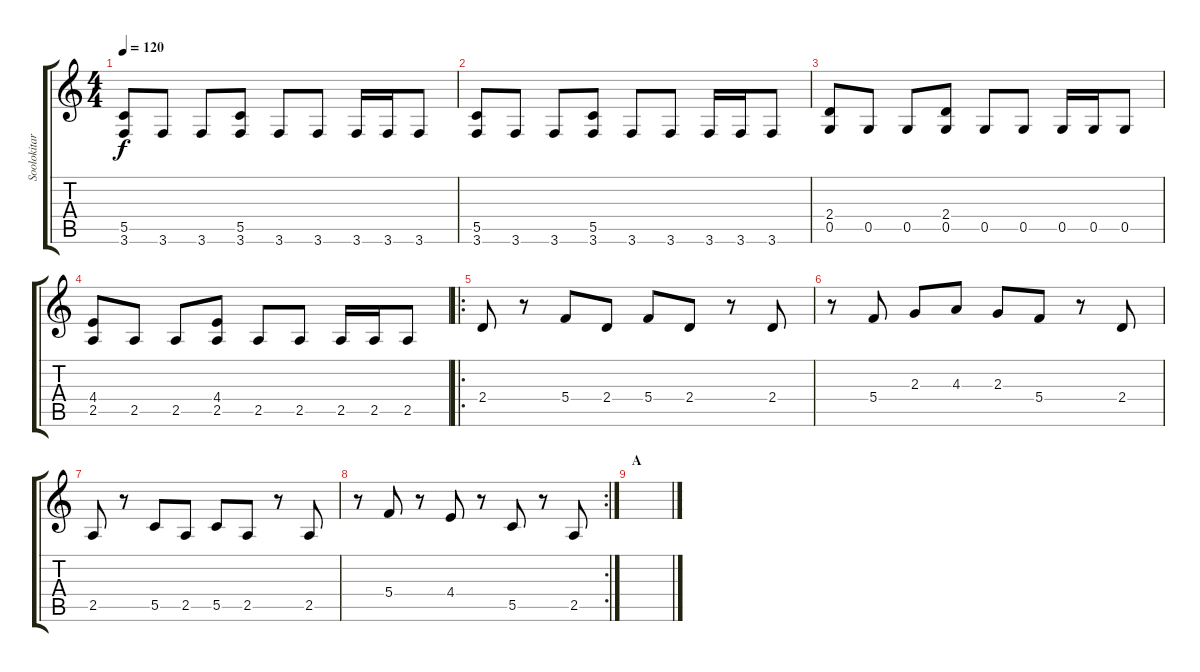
\track ("Soolokitara" "Soolokitar") {instrument distortionguitar}
\staff {score tabs}
\tuning (D4 A3 F3 C3 G2 D2) {hide}
\ts (4 4)
\tempo 120
\clef g2
\ks c
(5.5 3.6).8{dy f} 3.6.8 3.6.8 (5.5 3.6).8 3.6.8 3.6.8 3.6.16 3.6.16 3.6.8 |
(5.5 3.6).8 3.6.8 3.6.8 (5.5 3.6).8 3.6.8 3.6.8 3.6.16 3.6.16 3.6.8 |
(2.4 0.5).8 0.5.8 0.5.8 (2.4 0.5).8 0.5.8 0.5.8 0.5.16 0.5.16 0.5.8 |
(4.4 2.5).8 2.5.8 2.5.8 (4.4 2.5).8 2.5.8 2.5.8 2.5.16 2.5.16 2.5.8 |
\ro
2.4.8{volume 16} r.8 5.4.8 2.4.8 5.4.8 2.4.8 r.8 2.4.8 |
r.8 5.4.8 2.3.8 4.3.8 2.3.8 5.4.8 r.8 2.4.8 |
2.5.8 r.8 5.5.8 2.5.8 5.5.8 2.5.8 r.8 2.5.8 |
\rc 2
r.8 5.4.8 r.8 4.4.8 r.8 5.5.8 r.8 2.5.8 |
\section ("" "A")
